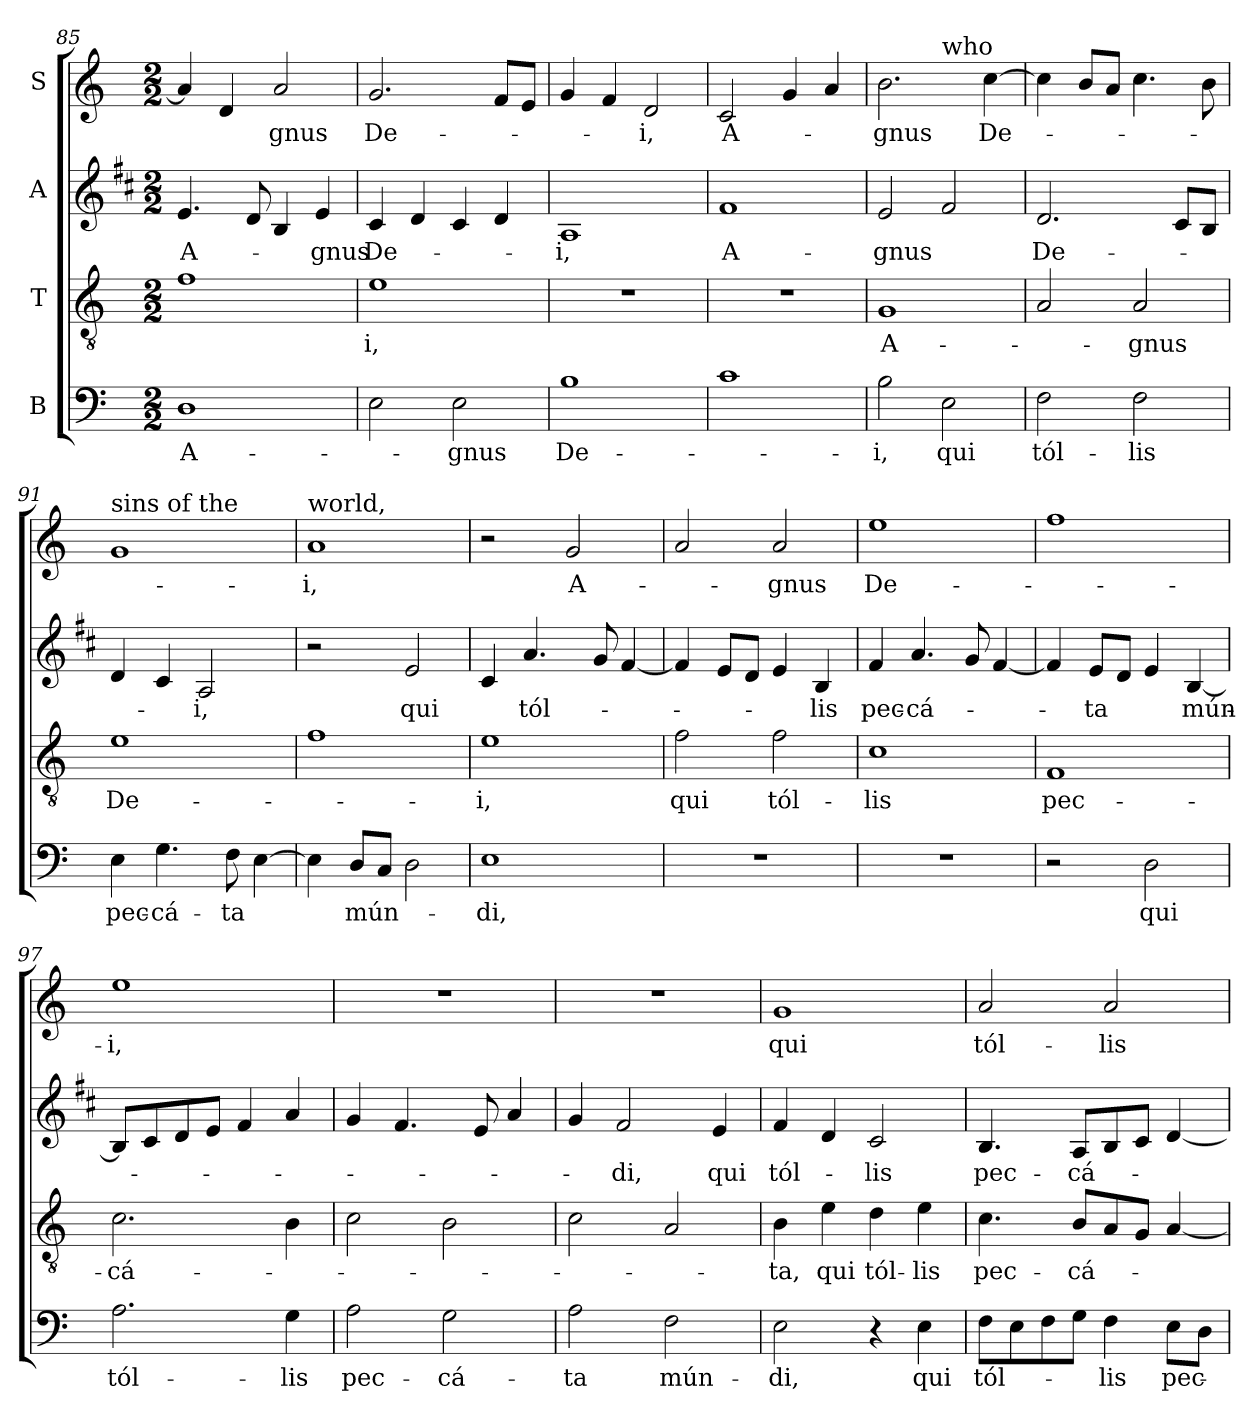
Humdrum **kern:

**kern	**text	**kern	**text	**kern	**text	**kern	**text
*part4	*part4	*part3	*part3	*part2	*part2	*part1	*part1
*staff4	*staff4	*staff3	*staff3	*staff2	*staff2	*staff1	*staff1
*I"B	*	*I"T	*	*I"A	*	*I"S	*
*clefF4	*	*clefGv2	*	*clefG2	*	*clefG2	*
*	*	*	*	*ITrd1c2	*	*	*
*k[]	*	*k[]	*	*k[]	*	*k[]	*
*C:	*	*C:	*	*C:	*	*C:	*
*M2/2	*	*M2/2	*	*M2/2	*	*M2/2	*
=85	=85	=85	=85	=85	=85	=85	=85
!	!LO:LY:b	!	!	!	!LO:LY:b	!	!
1D	A-	1f	.	4.d/	A-	4a/]	.
.	.	.	.	.	.	4d/	.
.	.	.	.	8c/	.	.	.
!	!	!	!	!	!	!	!LO:LY:b
.	.	.	.	4A/	.	2a/	-gnus
!	!	!	!	!	!LO:LY:b	!	!
.	.	.	.	4d/	-gnus	.	.
!!LO:LB:g=z
=86	=86	=86	=86	=86	=86	=86	=86
!	!	!	!LO:LY:b	!	!LO:LY:b	!	!LO:LY:b
2E\	.	1e	-i,	4B/	De-	2.g/	De-
.	.	.	.	4c/	.	.	.
!	!LO:LY:b	!	!	!	!	!	!
2E\	-gnus	.	.	4B/	.	.	.
.	.	.	.	4c/	.	8f/L	.
.	.	.	.	.	.	8e/J	.
=87	=87	=87	=87	=87	=87	=87	=87
!	!LO:LY:b	!	!	!	!LO:LY:b	!	!
1B	De-	1r	.	1G	-i,	4g/	.
.	.	.	.	.	.	4f/	.
!	!	!	!	!	!	!	!LO:LY:b
.	.	.	.	.	.	2d/	-i,
=88	=88	=88	=88	=88	=88	=88	=88
!	!	!	!	!	!LO:LY:b	!	!LO:LY:b
1c	.	1r	.	1e	A-	2c/	A-
.	.	.	.	.	.	4g/	.
.	.	.	.	.	.	4a/	.
=89	=89	=89	=89	=89	=89	=89	=89
!	!LO:LY:b	!	!LO:LY:b	!	!LO:LY:b	!	!LO:LY:b
*	*	*	*	*	*	*^	*
2B\	-i,	1G	A-	2d/	-gnus	2.b\	2ryy	-gnus
!	!	!	!	!	!	!	!LO:TX:a:t=who	!
!	!LO:LY:b	!	!	!	!	!	!	!
2E\	qui	.	.	2e/	.	.	2ryy	.
!	!	!	!	!	!	!	!	!LO:LY:b
.	.	.	.	.	.	[4cc\	.	De-
=90	=90	=90	=90	=90	=90	=90	=90	=90
!	!	!	!	!	!	!LO:TX:a:t=take away the	!	!
!	!LO:LY:b	!	!	!	!LO:LY:b	!	!	!
*	*	*	*	*	*	*v	*v	*
2F\	tól-	2A/	.	2.c/	De-	4cc\]	.
.	.	.	.	.	.	8b/L	.
.	.	.	.	.	.	8a/J	.
!	!LO:LY:b	!	!LO:LY:b	!	!	!	!
2F\	-lis	2A/	-gnus	.	.	4.cc\	.
.	.	.	.	8B/L	.	.	.
.	.	.	.	8A/J	.	8b\	.
=91	=91	=91	=91	=91	=91	=91	=91
!	!	!	!	!	!	!LO:TX:a:t=sins of the	!
!	!LO:LY:b	!	!LO:LY:b	!	!	!	!
4E\	pec-	1e	De-	4c/	.	1g	.
!	!LO:LY:b	!	!	!	!	!	!
4.G\	-cá-	.	.	4B/	.	.	.
!	!	!	!	!	!LO:LY:b	!	!
.	.	.	.	2G/	-i,	.	.
!	!LO:LY:b	!	!	!	!	!	!
8F\	-ta	.	.	.	.	.	.
[4E\	.	.	.	.	.	.	.
!!LO:PB:g=z
=92	=92	=92	=92	=92	=92	=92	=92
!	!	!	!	!	!	!LO:TX:a:t=world,	!
!	!	!	!	!	!	!	!LO:LY:b
4E\]	.	1f	.	2r	.	1a	-i,
!	!LO:LY:b	!	!	!	!	!	!
8D/L	mún-	.	.	.	.	.	.
8C/J	.	.	.	.	.	.	.
!	!	!	!	!	!LO:LY:b	!	!
2D\	.	.	.	2d/	qui	.	.
=93	=93	=93	=93	=93	=93	=93	=93
!	!LO:LY:b	!	!LO:LY:b	!	!	!	!
1E	-di,	1e	-i,	4B/	.	2r	.
!	!	!	!	!	!LO:LY:b	!	!
.	.	.	.	4.g/	tól-	.	.
!	!	!	!	!	!	!	!LO:LY:b
.	.	.	.	.	.	2g/	A-
.	.	.	.	8f/	.	.	.
.	.	.	.	[4e/	.	.	.
=94	=94	=94	=94	=94	=94	=94	=94
!	!	!	!LO:LY:b	!	!	!	!
1r	.	2f\	qui	4e/]	.	2a/	.
.	.	.	.	8d/L	.	.	.
.	.	.	.	8c/J	.	.	.
!	!	!	!LO:LY:b	!	!	!	!LO:LY:b
.	.	2f\	tól-	4d/	.	2a/	-gnus
!	!	!	!	!	!LO:LY:b	!	!
.	.	.	.	4A/	-lis	.	.
=95	=95	=95	=95	=95	=95	=95	=95
!	!	!	!LO:LY:b	!	!LO:LY:b	!	!LO:LY:b
1r	.	1c	-lis	4e/	pec-	1ee	De-
!	!	!	!	!	!LO:LY:b	!	!
.	.	.	.	4.g/	-cá-	.	.
.	.	.	.	8f/	.	.	.
.	.	.	.	[4e/	.	.	.
=96	=96	=96	=96	=96	=96	=96	=96
!	!	!	!LO:LY:b	!	!	!	!
2r	.	1F	pec-	4e/]	.	1ff	.
!	!	!	!	!	!LO:LY:b	!	!
.	.	.	.	8d/L	-ta	.	.
.	.	.	.	8c/J	.	.	.
!	!LO:LY:b	!	!	!	!	!	!
2D\	qui	.	.	4d/	.	.	.
!	!	!	!	!	!LO:LY:b	!	!
.	.	.	.	[4A/	mún-	.	.
=97	=97	=97	=97	=97	=97	=97	=97
!	!LO:LY:b	!	!LO:LY:b	!	!	!	!LO:LY:b
2.A\	tól-	2.c\	-cá-	8A/L]	.	1ee	-i,
.	.	.	.	8B/	.	.	.
.	.	.	.	8c/	.	.	.
.	.	.	.	8d/J	.	.	.
.	.	.	.	4e/	.	.	.
!	!LO:LY:b	!	!	!	!	!	!
4G\	-lis	4B\	.	4g/	.	.	.
!!LO:LB:g=z
=98	=98	=98	=98	=98	=98	=98	=98
!	!LO:LY:b	!	!	!	!	!	!
2A\	pec-	2c\	.	4f/	.	1r	.
.	.	.	.	4.e/	.	.	.
!	!LO:LY:b	!	!	!	!	!	!
2G\	-cá-	2B\	.	.	.	.	.
.	.	.	.	8d/	.	.	.
.	.	.	.	4g/	.	.	.
=99	=99	=99	=99	=99	=99	=99	=99
!	!LO:LY:b	!	!	!	!	!	!
2A\	-ta	2c\	.	4f/	.	1r	.
!	!	!	!	!	!LO:LY:b	!	!
.	.	.	.	2e/	-di,	.	.
!	!LO:LY:b	!	!	!	!	!	!
2F\	mún-	2A/	.	.	.	.	.
!	!	!	!	!	!LO:LY:b	!	!
.	.	.	.	4d/	qui	.	.
=100	=100	=100	=100	=100	=100	=100	=100
!	!LO:LY:b	!	!LO:LY:b	!	!LO:LY:b	!	!LO:LY:b
2E\	-di,	4B\	-ta,	4e/	tól-	1g	qui
!	!	!	!LO:LY:b	!	!	!	!
.	.	4e\	qui	4c/	.	.	.
!	!	!	!LO:LY:b	!	!LO:LY:b	!	!
4r	.	4d\	tól-	2B/	-lis	.	.
!	!LO:LY:b	!	!LO:LY:b	!	!	!	!
4E\	qui	4e\	-lis	.	.	.	.
=101	=101	=101	=101	=101	=101	=101	=101
!	!LO:LY:b	!	!LO:LY:b	!	!LO:LY:b	!	!LO:LY:b
8F\L	tól-	4.c\	pec-	4.A/	pec-	2a/	tól-
8E\	.	.	.	.	.	.	.
8F\	.	.	.	.	.	.	.
!	!	!	!LO:LY:b	!	!LO:LY:b	!	!
8G\J	.	8B/L	-cá-	8G/L	-cá-	.	.
!	!LO:LY:b	!	!	!	!	!	!LO:LY:b
4F\	-lis	8A/	.	8A/	.	2a/	-lis
.	.	8G/J	.	8B/J	.	.	.
!	!LO:LY:b	!	!	!	!	!	!
8E\L	pec-	[4A/	.	[4c/	.	.	.
8D\J	.	.	.	.	.	.	.
=	=	=	=	=	=	=	=
*-	*-	*-	*-	*-	*-	*-	*-
